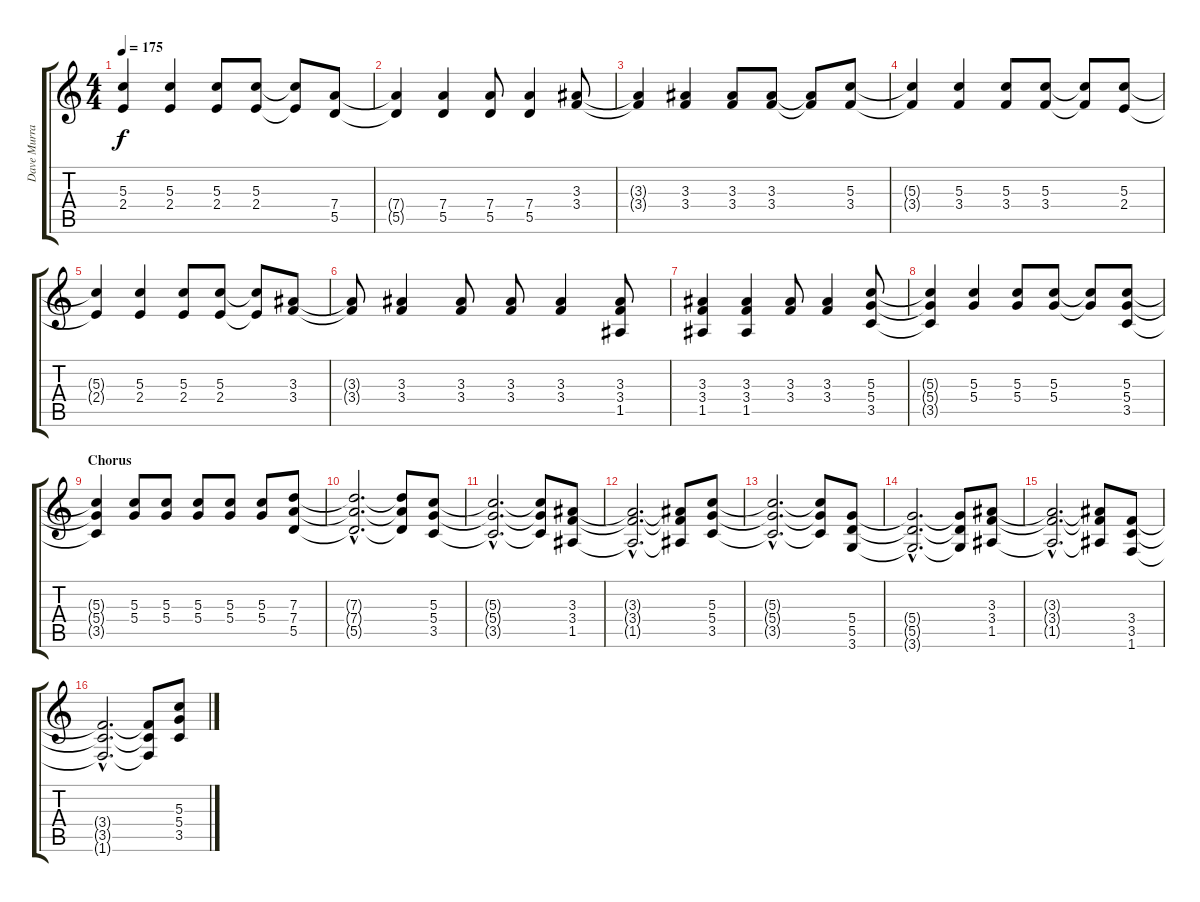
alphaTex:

\track ("Dave Murray" "Dave Murra") {instrument distortionguitar}
\staff {score tabs}
\tuning (E4 B3 G3 D3 A2 E2) {hide}
\ts (4 4)
\tempo 175
\clef g2
\ks c
(5.3{t} 2.4{t}).4{dy f} (5.3 2.4).4 (5.3 2.4).8 (5.3 2.4).8 (5.3{t} 2.4{t}).8 (7.4 5.5).8 |
(7.4{t} 5.5{t}).4 (7.4 5.5).4 (7.4 5.5).8 (7.4 5.5).4 (3.3 3.4).8 |
(3.3{t} 3.4{t}).4 (3.3 3.4).4 (3.3 3.4).8 (3.3 3.4).8 (3.3{t} 3.4{t}).8 (5.3 3.4).8 |
(5.3{t} 3.4{t}).4 (5.3 3.4).4 (5.3 3.4).8 (5.3 3.4).8 (5.3{t} 3.4{t}).8 (5.3 2.4).8 |
(5.3{t} 2.4{t}).4 (5.3 2.4).4 (5.3 2.4).8 (5.3 2.4).8 (5.3{t} 2.4{t}).8 (3.3 3.4).8 |
(3.3{t} 3.4{t}).8 (3.3 3.4).4 (3.3 3.4).8 (3.3 3.4).8 (3.3 3.4).4 (3.3 3.4 1.5).8 |
(3.3 3.4 1.5).4 (3.3 3.4 1.5).4 (3.3 3.4).8 (3.3 3.4).4 (5.3 5.4 3.5).8 |
(5.3{t} 5.4{t} 3.5{t}).4 (5.3 5.4).4 (5.3 5.4).8 (5.3 5.4).8 (5.3{t} 5.4{t}).8 (5.3 5.4 3.5).8 |
\section ("" "Chorus")
(5.3{t} 5.4{t} 3.5{t}).4 (5.3 5.4).8 (5.3 5.4).8 (5.3 5.4).8 (5.3 5.4).8 (5.3 5.4).8 (7.3 7.4 5.5).8 |
(7.3{hac t} 7.4{hac t} 5.5{hac t}).2{d} (7.3{t} 7.4{t} 5.5{t}).8 (5.3 5.4 3.5).8 |
(5.3{hac t} 5.4{hac t} 3.5{hac t}).2{d} (5.3{t} 5.4{t} 3.5{t}).8 (3.3 3.4 1.5).8 |
(3.3{hac t} 3.4{hac t} 1.5{hac t}).2{d} (3.3{t} 3.4{t} 1.5{t}).8 (5.3 5.4 3.5).8 |
(5.3{hac t} 5.4{hac t} 3.5{hac t}).2{d} (5.3{t} 5.4{t} 3.5{t}).8 (5.4 5.5 3.6).8 |
(5.4{hac t} 5.5{hac t} 3.6{hac t}).2{d} (5.4{t} 5.5{t} 3.6{t}).8 (3.3 3.4 1.5).8 |
(3.3{hac t} 3.4{hac t} 1.5{hac t}).2{d} (3.3{t} 3.4{t} 1.5{t}).8 (3.4 3.5 1.6).8 |
(3.4{hac t} 3.5{hac t} 1.6{hac t}).2{d} (3.4{t} 3.5{t} 1.6{t}).8 (5.3 5.4 3.5).8
